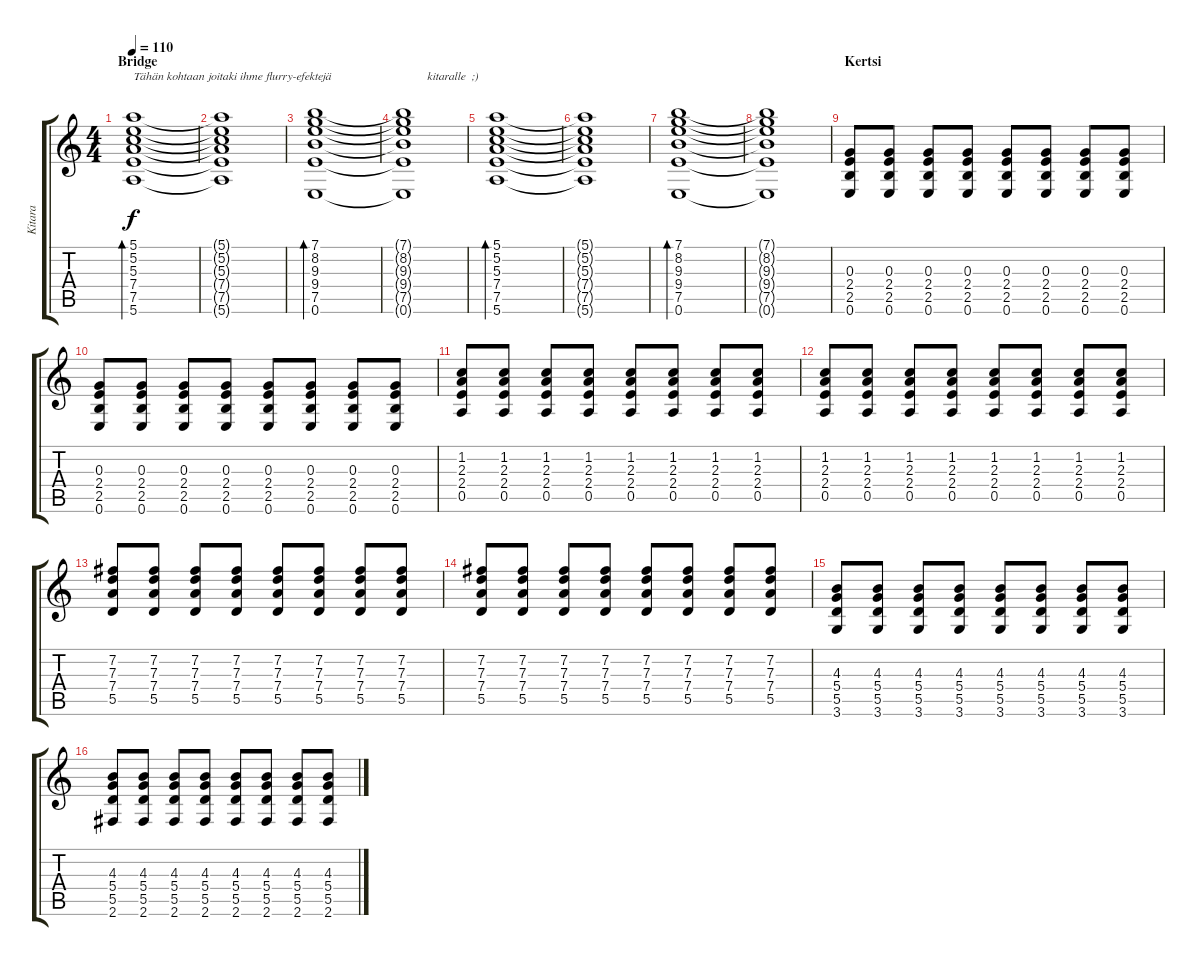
\track ("Kitara" "Kitara") {instrument electricguitarjazz}
\staff {score tabs}
\tuning (E4 B3 G3 D3 A2 E2) {hide}
\ts (4 4)
\section ("" "Bridge")
\tempo 110
\clef g2
\ks c
(5.1 5.2 5.3 7.4 7.5 5.6).1{bd 120 txt "Tähän kohtaan joitaki ihme flurry-efektejä" dy f instrument electricguitarjazz} |
(5.1{t} 5.2{t} 5.3{t} 7.4{t} 7.5{t} 5.6{t}).1 |
(7.1 8.2 9.3 9.4 7.5 0.6).1{bd 120} |
(7.1{t} 8.2{t} 9.3{t} 9.4{t} 7.5{t} 0.6{t}).1{txt "        kitaralle  ;)"} |
(5.1 5.2 5.3 7.4 7.5 5.6).1{bd 120} |
(5.1{t} 5.2{t} 5.3{t} 7.4{t} 7.5{t} 5.6{t}).1 |
(7.1 8.2 9.3 9.4 7.5 0.6).1{bd 120} |
(7.1{t} 8.2{t} 9.3{t} 9.4{t} 7.5{t} 0.6{t}).1 |
\section ("" "Kertsi")
(0.3 2.4 2.5 0.6).8{instrument distortionguitar} (0.3 2.4 2.5 0.6).8 (0.3 2.4 2.5 0.6).8 (0.3 2.4 2.5 0.6).8 (0.3 2.4 2.5 0.6).8 (0.3 2.4 2.5 0.6).8 (0.3 2.4 2.5 0.6).8 (0.3 2.4 2.5 0.6).8 |
(0.3 2.4 2.5 0.6).8 (0.3 2.4 2.5 0.6).8 (0.3 2.4 2.5 0.6).8 (0.3 2.4 2.5 0.6).8 (0.3 2.4 2.5 0.6).8 (0.3 2.4 2.5 0.6).8 (0.3 2.4 2.5 0.6).8 (0.3 2.4 2.5 0.6).8 |
(1.2 2.3 2.4 0.5).8 (1.2 2.3 2.4 0.5).8 (1.2 2.3 2.4 0.5).8 (1.2 2.3 2.4 0.5).8 (1.2 2.3 2.4 0.5).8 (1.2 2.3 2.4 0.5).8 (1.2 2.3 2.4 0.5).8 (1.2 2.3 2.4 0.5).8 |
(1.2 2.3 2.4 0.5).8 (1.2 2.3 2.4 0.5).8 (1.2 2.3 2.4 0.5).8 (1.2 2.3 2.4 0.5).8 (1.2 2.3 2.4 0.5).8 (1.2 2.3 2.4 0.5).8 (1.2 2.3 2.4 0.5).8 (1.2 2.3 2.4 0.5).8 |
(7.2 7.3 7.4 5.5).8 (7.2 7.3 7.4 5.5).8 (7.2 7.3 7.4 5.5).8 (7.2 7.3 7.4 5.5).8 (7.2 7.3 7.4 5.5).8 (7.2 7.3 7.4 5.5).8 (7.2 7.3 7.4 5.5).8 (7.2 7.3 7.4 5.5).8 |
(7.2 7.3 7.4 5.5).8 (7.2 7.3 7.4 5.5).8 (7.2 7.3 7.4 5.5).8 (7.2 7.3 7.4 5.5).8 (7.2 7.3 7.4 5.5).8 (7.2 7.3 7.4 5.5).8 (7.2 7.3 7.4 5.5).8 (7.2 7.3 7.4 5.5).8 |
(4.3 5.4 5.5 3.6).8 (4.3 5.4 5.5 3.6).8 (4.3 5.4 5.5 3.6).8 (4.3 5.4 5.5 3.6).8 (4.3 5.4 5.5 3.6).8 (4.3 5.4 5.5 3.6).8 (4.3 5.4 5.5 3.6).8 (4.3 5.4 5.5 3.6).8 |
(4.3 5.4 5.5 2.6).8 (4.3 5.4 5.5 2.6).8 (4.3 5.4 5.5 2.6).8 (4.3 5.4 5.5 2.6).8 (4.3 5.4 5.5 2.6).8 (4.3 5.4 5.5 2.6).8 (4.3 5.4 5.5 2.6).8 (4.3 5.4 5.5 2.6).8
